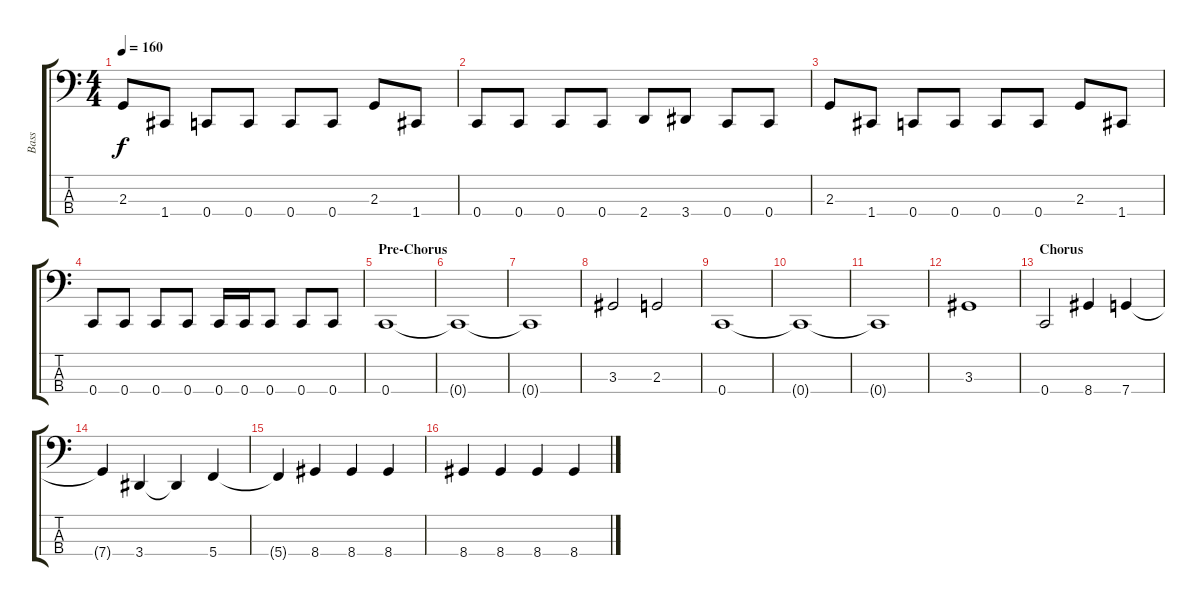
\track ("Bass" "Bass") {instrument electricbasspick}
\staff {score tabs}
\tuning (Eb2 Bb1 F1 C1) {hide}
\ts (4 4)
\tempo 160
\clef f4
\ks c
2.3.8{dy f} 1.4.8 0.4.8 0.4.8 0.4.8 0.4.8 2.3.8 1.4.8 |
0.4.8 0.4.8 0.4.8 0.4.8 2.4.8 3.4.8 0.4.8 0.4.8 |
2.3.8 1.4.8 0.4.8 0.4.8 0.4.8 0.4.8 2.3.8 1.4.8 |
0.4.8 0.4.8 0.4.8 0.4.8 0.4.16 0.4.16 0.4.8 0.4.8 0.4.8 |
\section ("" "Pre-Chorus")
0.4.1 |
0.4{t}.1 |
0.4{t}.1 |
3.3.2 2.3.2 |
0.4.1 |
0.4{t}.1 |
0.4{t}.1 |
3.3.1 |
\section ("" "Chorus")
0.4.2 8.4.4 7.4.4 |
7.4{t}.4 3.4.4 3.4{t}.4 5.4.4 |
5.4{t}.4 8.4.4 8.4.4 8.4.4 |
8.4.4 8.4.4 8.4.4 8.4.4
